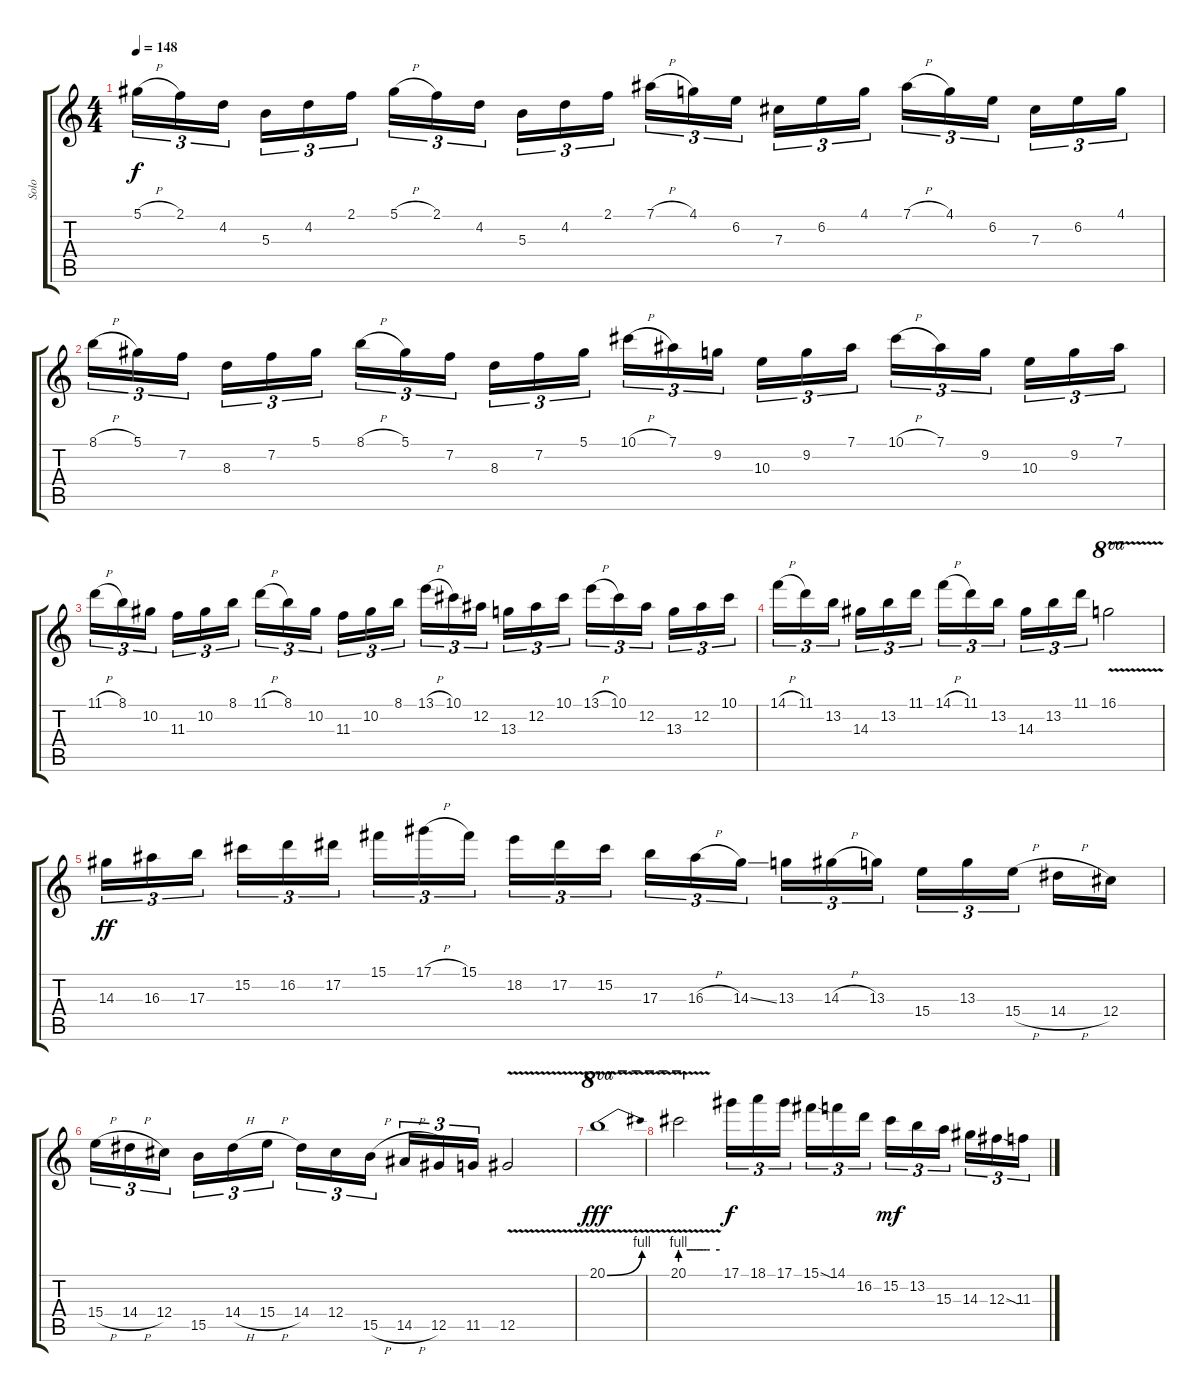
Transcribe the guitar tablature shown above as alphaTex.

\track ("Solo" "Solo") {instrument overdrivenguitar}
\staff {score tabs}
\tuning (Eb4 Bb3 Gb3 Db3 Ab2 Eb2) {hide}
\ts (4 4)
\tempo 148
\clef g2
\ks c
5.1{h}.16{tu (3 2) dy f} 2.1.16{tu (3 2)} 4.2.16{tu (3 2) beam splitsecondary} 5.3.16{tu (3 2)} 4.2.16{tu (3 2)} 2.1.16{tu (3 2)} 5.1{h}.16{tu (3 2)} 2.1.16{tu (3 2)} 4.2.16{tu (3 2) beam splitsecondary} 5.3.16{tu (3 2)} 4.2.16{tu (3 2)} 2.1.16{tu (3 2)} 7.1{h}.16{tu (3 2)} 4.1.16{tu (3 2)} 6.2.16{tu (3 2) beam splitsecondary} 7.3.16{tu (3 2)} 6.2.16{tu (3 2)} 4.1.16{tu (3 2)} 7.1{h}.16{tu (3 2)} 4.1.16{tu (3 2)} 6.2.16{tu (3 2) beam splitsecondary} 7.3.16{tu (3 2)} 6.2.16{tu (3 2)} 4.1.16{tu (3 2)} |
8.1{h}.16{tu (3 2)} 5.1.16{tu (3 2)} 7.2.16{tu (3 2) beam splitsecondary} 8.3.16{tu (3 2)} 7.2.16{tu (3 2)} 5.1.16{tu (3 2)} 8.1{h}.16{tu (3 2)} 5.1.16{tu (3 2)} 7.2.16{tu (3 2) beam splitsecondary} 8.3.16{tu (3 2)} 7.2.16{tu (3 2)} 5.1.16{tu (3 2)} 10.1{h}.16{tu (3 2)} 7.1.16{tu (3 2)} 9.2.16{tu (3 2) beam splitsecondary} 10.3.16{tu (3 2)} 9.2.16{tu (3 2)} 7.1.16{tu (3 2)} 10.1{h}.16{tu (3 2)} 7.1.16{tu (3 2)} 9.2.16{tu (3 2) beam splitsecondary} 10.3.16{tu (3 2)} 9.2.16{tu (3 2)} 7.1.16{tu (3 2)} |
11.1{h}.16{tu (3 2)} 8.1.16{tu (3 2)} 10.2.16{tu (3 2) beam splitsecondary} 11.3.16{tu (3 2)} 10.2.16{tu (3 2)} 8.1.16{tu (3 2)} 11.1{h}.16{tu (3 2)} 8.1.16{tu (3 2)} 10.2.16{tu (3 2) beam splitsecondary} 11.3.16{tu (3 2)} 10.2.16{tu (3 2)} 8.1.16{tu (3 2)} 13.1{h}.16{tu (3 2)} 10.1.16{tu (3 2)} 12.2.16{tu (3 2) beam splitsecondary} 13.3.16{tu (3 2)} 12.2.16{tu (3 2)} 10.1.16{tu (3 2)} 13.1{h}.16{tu (3 2)} 10.1.16{tu (3 2)} 12.2.16{tu (3 2) beam splitsecondary} 13.3.16{tu (3 2)} 12.2.16{tu (3 2)} 10.1.16{tu (3 2)} |
14.1{h}.16{tu (3 2)} 11.1.16{tu (3 2)} 13.2.16{tu (3 2) beam splitsecondary} 14.3.16{tu (3 2)} 13.2.16{tu (3 2)} 11.1.16{tu (3 2)} 14.1{h}.16{tu (3 2)} 11.1.16{tu (3 2)} 13.2.16{tu (3 2) beam splitsecondary} 14.3.16{tu (3 2)} 13.2.16{tu (3 2)} 11.1.16{tu (3 2)} 16.1{v}.2{ot 8va} |
14.3.16{tu (3 2) dy ff} 16.3.16{tu (3 2)} 17.3.16{tu (3 2) beam splitsecondary} 15.2.16{tu (3 2)} 16.2.16{tu (3 2)} 17.2.16{tu (3 2)} 15.1.16{tu (3 2)} 17.1{h}.16{tu (3 2)} 15.1.16{tu (3 2) beam splitsecondary} 18.2.16{tu (3 2)} 17.2.16{tu (3 2)} 15.2.16{tu (3 2)} 17.3.16{tu (3 2)} 16.3{h}.16{tu (3 2)} 14.3{ss}.16{tu (3 2) beam splitsecondary} 13.3.16{tu (3 2)} 14.3{h}.16{tu (3 2)} 13.3.16{tu (3 2)} 15.4.16{tu (3 2)} 13.3.16{tu (3 2)} 15.4{h}.16{tu (3 2) beam splitsecondary} 14.4{h}.16 12.4.16 |
15.4{h}.16{tu (3 2)} 14.4{h}.16{tu (3 2)} 12.4.16{tu (3 2) beam splitsecondary} 15.5.16{tu (3 2)} 14.4{h}.16{tu (3 2)} 15.4{h}.16{tu (3 2)} 14.4.16{tu (3 2)} 12.4.16{tu (3 2)} 15.5{h}.16{tu (3 2) beam splitsecondary} 14.5{h}.16{tu (3 2)} 12.5.16{tu (3 2)} 11.5.16{tu (3 2)} 12.5{v}.2 |
20.1{be (bend 0 0 60 4) v}.1{ot 8va dy fff} |
20.1{be (custom 0 4 15 4 20 4 25 4 30 4 35 4 40 4 42 4 45 4 60 4) v}.2{ot 8va} 17.1.16{tu (3 2) dy f} 18.1.16{tu (3 2)} 17.1.16{tu (3 2) beam splitsecondary} 15.1{sod}.16{tu (3 2)} 14.1.16{tu (3 2)} 16.2.16{tu (3 2)} 15.2.16{tu (3 2) dy mf} 13.2.16{tu (3 2)} 15.3.16{tu (3 2) beam splitsecondary} 14.3.16{tu (3 2)} 12.3{sod}.16{tu (3 2)} 11.3.16{tu (3 2)}
